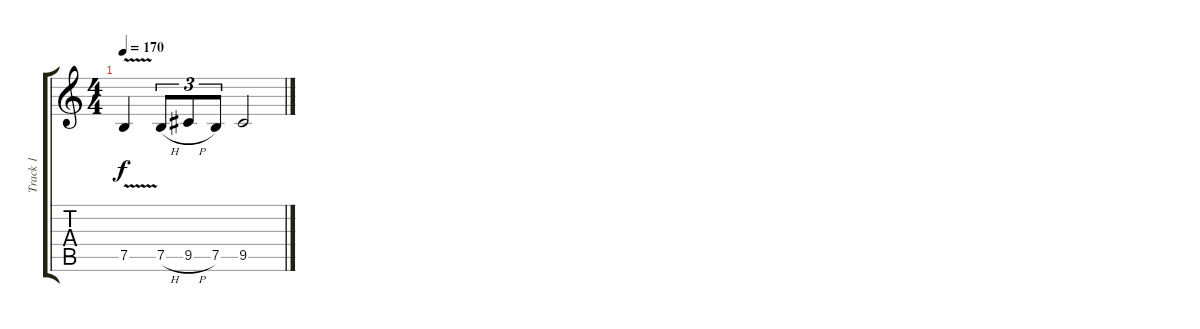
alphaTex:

\track ("Track 1" "Track 1") {instrument distortionguitar}
\staff {score tabs}
\tuning (B3 Gb3 D3 A2 E2 B1) {hide}
\ts (4 4)
\tempo 170
\clef g2
\ks c
7.5{v}.4{dy f} 7.5{h}.8{tu (3 2)} 9.5{h}.8{tu (3 2)} 7.5.8{tu (3 2)} 9.5.2
